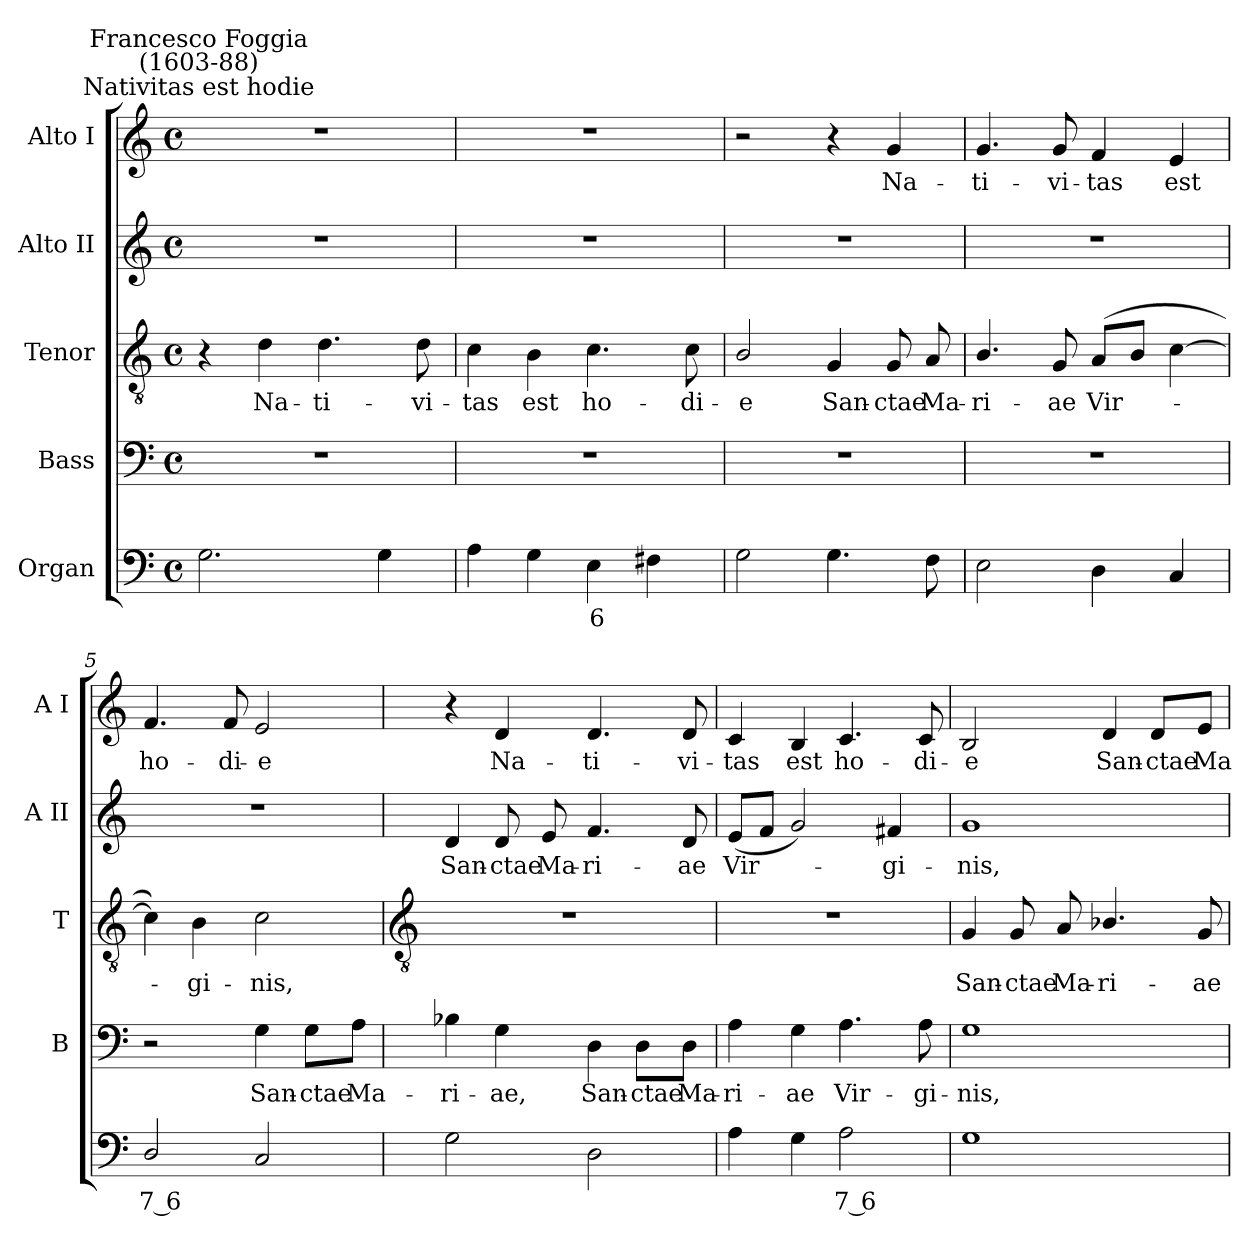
**kern	**text	**kern	**text	**kern	**text	**kern	**text	**kern	**text
*part5	*part5	*part4	*part4	*part3	*part3	*part2	*part2	*part1	*part1
*staff5	*staff5	*staff4	*staff4	*staff3	*staff3	*staff2	*staff2	*staff1	*staff1
*I"Organ	*	*I"Bass	*	*I"Tenor	*	*I"Alto II	*	*I"Alto I	*
*	*	*I'B	*	*I'T	*	*I'A II	*	*I'A I	*
*clefF4	*	*clefF4	*	*clefGv2	*	*clefG2	*	*clefG2	*
*k[]	*	*k[]	*	*k[]	*	*k[]	*	*k[]	*
*C:	*	*C:	*	*C:	*	*C:	*	*C:	*
*M4/4	*	*M4/4	*	*M4/4	*	*M4/4	*	*M4/4	*
*met(c)	*	*met(c)	*	*met(c)	*	*met(c)	*	*met(c)	*
=1	=1	=1	=1	=1	=1	=1	=1	=1	=1
!	!	!	!	!	!	!	!	!LO:TX:a:cj:t=Nativitas est hodie	!
!	!	!	!	!	!	!	!	!LO:TX:a:cj:t=Francesco Foggia\n(1603-88)	!
2.G	.	1r	.	4r	.	1r	.	1r	.
!	!	!	!	!	!LO:LY:b	!	!	!	!
.	.	.	.	4d	Na-	.	.	.	.
!	!	!	!	!	!LO:LY:b	!	!	!	!
.	.	.	.	4.d	-ti-	.	.	.	.
4G	.	.	.	.	.	.	.	.	.
!	!	!	!	!	!LO:LY:b	!	!	!	!
.	.	.	.	8d	-vi-	.	.	.	.
=2	=2	=2	=2	=2	=2	=2	=2	=2	=2
!	!	!	!	!	!LO:LY:b	!	!	!	!
4A	.	1r	.	4c	-tas	1r	.	1r	.
!	!	!	!	!	!LO:LY:b	!	!	!	!
4G	.	.	.	4B	est	.	.	.	.
!	!LO:LY:b	!	!	!	!LO:LY:b	!	!	!	!
4E	6	.	.	4.c	ho-	.	.	.	.
4F#X	.	.	.	.	.	.	.	.	.
!	!	!	!	!	!LO:LY:b	!	!	!	!
.	.	.	.	8c	-di-	.	.	.	.
=3	=3	=3	=3	=3	=3	=3	=3	=3	=3
!	!	!	!	!	!LO:LY:b	!	!	!	!
2G	.	1r	.	2B/	-e	1r	.	2r	.
!	!	!	!	!	!LO:LY:b	!	!	!	!
4.G	.	.	.	4G	San-	.	.	4r	.
!	!	!	!	!	!LO:LY:b	!	!	!	!LO:LY:b
.	.	.	.	8G	-ctae	.	.	4g	Na-
!	!	!	!	!	!LO:LY:b	!	!	!	!
8F	.	.	.	8A	Ma-	.	.	.	.
=4	=4	=4	=4	=4	=4	=4	=4	=4	=4
!	!	!	!	!	!LO:LY:b	!	!	!	!LO:LY:b
2E	.	1r	.	4.B/	-ri-	1r	.	4.g	-ti-
!	!	!	!	!	!LO:LY:b	!	!	!	!LO:LY:b
.	.	.	.	8G	-ae	.	.	8g	-vi-
!	!	!	!	!	!LO:LY:b	!	!	!	!LO:LY:b
4D	.	.	.	(<8AL	Vir-	.	.	4f	-tas
.	.	.	.	8BJ	.	.	.	.	.
!	!	!	!	!	!	!	!	!	!LO:LY:b
4C	.	.	.	[4c	.	.	.	4e	est
=5	=5	=5	=5	=5	=5	=5	=5	=5	=5
!	!LO:LY:b	!	!	!	!	!	!	!	!LO:LY:b
2D/	7 6	2r	.	4c])	.	1r	.	4.f	ho-
!	!	!	!	!	!LO:LY:b	!	!	!	!
.	.	.	.	4B	gi-	.	.	.	.
!	!	!	!	!	!	!	!	!	!LO:LY:b
.	.	.	.	.	.	.	.	8f	-di-
!	!	!	!LO:LY:b	!	!LO:LY:b	!	!	!	!LO:LY:b
2C	.	4G	San-	2c	-nis,	.	.	2e	-e
!	!	!	!LO:LY:b	!	!	!	!	!	!
.	.	8G\L	-ctae	.	.	.	.	.	.
!	!	!	!LO:LY:b	!	!	!	!	!	!
.	.	8A\J	Ma-	.	.	.	.	.	.
!!LO:LB:g=z
=6	=6	=6	=6	=6	=6	=6	=6	=6	=6
*	*	*	*	*clefGv2	*	*	*	*	*
!	!	!	!LO:LY:b	!	!	!	!LO:LY:b	!	!
2G	.	4B-X	-ri-	1r	.	4d	San-	4r	.
!	!	!	!LO:LY:b	!	!	!	!LO:LY:b	!	!LO:LY:b
.	.	4G	-ae,	.	.	8d	-ctae	4d	Na-
!	!	!	!	!	!	!	!LO:LY:b	!	!
.	.	.	.	.	.	8e	Ma-	.	.
!	!	!	!LO:LY:b	!	!	!	!LO:LY:b	!	!LO:LY:b
2D	.	4D	San-	.	.	4.f	-ri-	4.d	-ti-
!	!	!	!LO:LY:b	!	!	!	!	!	!
.	.	8D\L	-ctae	.	.	.	.	.	.
!	!	!	!LO:LY:b	!	!	!	!LO:LY:b	!	!LO:LY:b
.	.	8D\J	Ma-	.	.	8d	-ae	8d	-vi-
=7	=7	=7	=7	=7	=7	=7	=7	=7	=7
!	!	!	!LO:LY:b	!	!	!	!LO:LY:b	!	!LO:LY:b
4A	.	4A	-ri-	1r	.	(<8eL	Vir-	4c	-tas
.	.	.	.	.	.	8fJ	.	.	.
!	!	!	!LO:LY:b	!	!	!	!	!	!LO:LY:b
4G	.	4G	-ae	.	.	2g)	.	4B	est
!	!LO:LY:b	!	!LO:LY:b	!	!	!	!	!	!LO:LY:b
2A	7 6	4.A	Vir-	.	.	.	.	4.c	ho-
!	!	!	!	!	!	!	!LO:LY:b	!	!
.	.	.	.	.	.	4f#X	gi-	.	.
!	!	!	!LO:LY:b	!	!	!	!	!	!LO:LY:b
.	.	8A	-gi-	.	.	.	.	8c	-di-
=8	=8	=8	=8	=8	=8	=8	=8	=8	=8
!	!	!	!LO:LY:b	!	!LO:LY:b	!	!LO:LY:b	!	!LO:LY:b
1G	.	1G	-nis,	4G	San-	1g	-nis,	2B	-e
!	!	!	!	!	!LO:LY:b	!	!	!	!
.	.	.	.	8G	-ctae	.	.	.	.
!	!	!	!	!	!LO:LY:b	!	!	!	!
.	.	.	.	8A	Ma-	.	.	.	.
!	!	!	!	!	!LO:LY:b	!	!	!	!LO:LY:b
.	.	.	.	4.B-X/	-ri-	.	.	4d	San-
!	!	!	!	!	!	!	!	!	!LO:LY:b
.	.	.	.	.	.	.	.	8d/L	-ctae
!	!	!	!	!	!LO:LY:b	!	!	!	!LO:LY:b
.	.	.	.	8G	-ae	.	.	8e/J	Ma-
=	=	=	=	=	=	=	=	=	=
*-	*-	*-	*-	*-	*-	*-	*-	*-	*-
